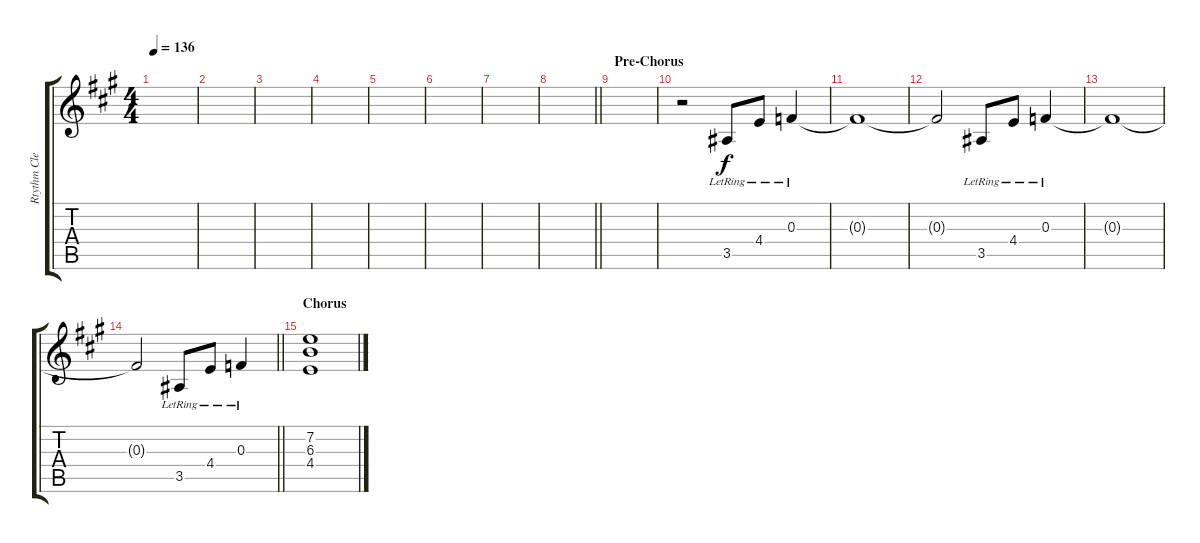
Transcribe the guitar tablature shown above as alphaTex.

\track ("Rtythm Clean" "Rtythm Cle") {instrument electricguitarclean}
\staff {score tabs}
\tuning (D4 A3 F3 C3 G2 D2) {hide}
\ts (4 4)
\tempo 136
\clef g2
\ks a
|
|
|
|
|
|
|
\barLineRight lightlight
|
\section ("" "Pre-Chorus")
|
r.2 3.5{lr}.8 4.4{lr}.8 0.3{lr}.4 |
0.3{t}.1 |
0.3{t}.2 3.5{lr}.8 4.4{lr}.8 0.3{lr}.4 |
0.3{t}.1 |
\barLineRight lightlight
0.3{t}.2 3.5{lr}.8 4.4{lr}.8 0.3{lr}.4 |
\section ("" "Chorus")
(7.2 6.3 4.4).1
